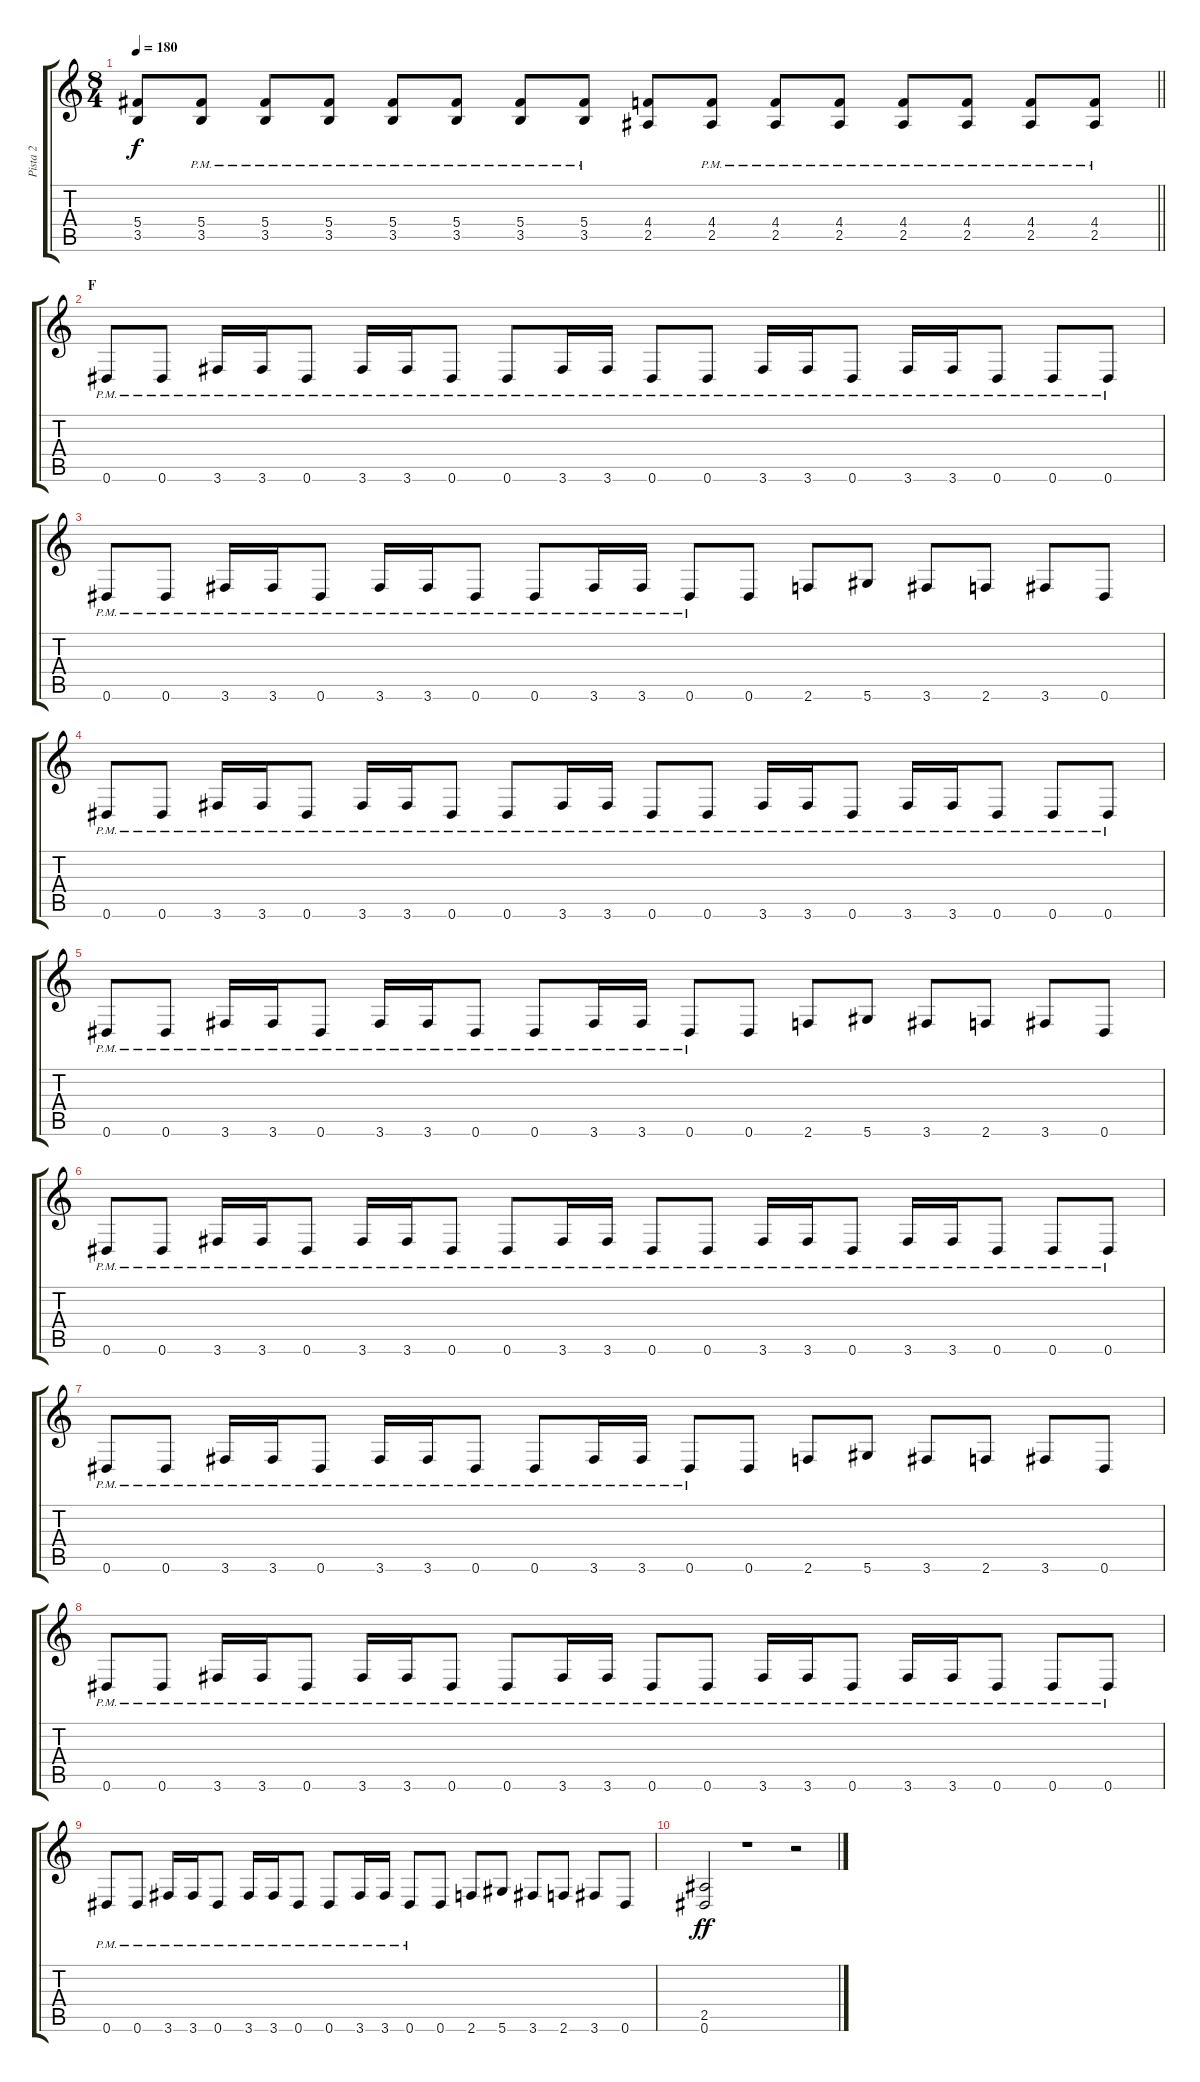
\track ("Pista 2" "Pista 2") {instrument distortionguitar}
\staff {score tabs}
\tuning (Eb4 Bb3 Gb3 Db3 Ab2 Eb2) {hide}
\ts (8 4)
\tempo 180
\clef g2
\barLineRight lightlight
\ks c
(5.4 3.5).8{dy f} (5.4{pm} 3.5{pm}).8 (5.4{pm} 3.5{pm}).8 (5.4{pm} 3.5{pm}).8 (5.4{pm} 3.5{pm}).8 (5.4{pm} 3.5{pm}).8 (5.4{pm} 3.5{pm}).8 (5.4{pm} 3.5{pm}).8 (4.4 2.5).8 (4.4{pm} 2.5{pm}).8 (4.4{pm} 2.5{pm}).8 (4.4{pm} 2.5{pm}).8 (4.4{pm} 2.5{pm}).8 (4.4{pm} 2.5{pm}).8 (4.4{pm} 2.5{pm}).8 (4.4{pm} 2.5{pm}).8 |
\section ("" "F")
0.6{pm}.8 0.6{pm}.8 3.6{pm}.16 3.6{pm}.16 0.6{pm}.8 3.6{pm}.16 3.6{pm}.16 0.6{pm}.8 0.6{pm}.8 3.6{pm}.16 3.6{pm}.16 0.6{pm}.8 0.6{pm}.8 3.6{pm}.16 3.6{pm}.16 0.6{pm}.8 3.6{pm}.16 3.6{pm}.16 0.6{pm}.8 0.6{pm}.8 0.6{pm}.8 |
0.6{pm}.8 0.6{pm}.8 3.6{pm}.16 3.6{pm}.16 0.6{pm}.8 3.6{pm}.16 3.6{pm}.16 0.6{pm}.8 0.6{pm}.8 3.6{pm}.16 3.6{pm}.16 0.6{pm}.8 0.6.8 2.6.8 5.6.8 3.6.8 2.6.8 3.6.8 0.6.8 |
0.6{pm}.8 0.6{pm}.8 3.6{pm}.16 3.6{pm}.16 0.6{pm}.8 3.6{pm}.16 3.6{pm}.16 0.6{pm}.8 0.6{pm}.8 3.6{pm}.16 3.6{pm}.16 0.6{pm}.8 0.6{pm}.8 3.6{pm}.16 3.6{pm}.16 0.6{pm}.8 3.6{pm}.16 3.6{pm}.16 0.6{pm}.8 0.6{pm}.8 0.6{pm}.8 |
0.6{pm}.8 0.6{pm}.8 3.6{pm}.16 3.6{pm}.16 0.6{pm}.8 3.6{pm}.16 3.6{pm}.16 0.6{pm}.8 0.6{pm}.8 3.6{pm}.16 3.6{pm}.16 0.6{pm}.8 0.6.8 2.6.8 5.6.8 3.6.8 2.6.8 3.6.8 0.6.8 |
0.6{pm}.8 0.6{pm}.8 3.6{pm}.16 3.6{pm}.16 0.6{pm}.8 3.6{pm}.16 3.6{pm}.16 0.6{pm}.8 0.6{pm}.8 3.6{pm}.16 3.6{pm}.16 0.6{pm}.8 0.6{pm}.8 3.6{pm}.16 3.6{pm}.16 0.6{pm}.8 3.6{pm}.16 3.6{pm}.16 0.6{pm}.8 0.6{pm}.8 0.6{pm}.8 |
0.6{pm}.8 0.6{pm}.8 3.6{pm}.16 3.6{pm}.16 0.6{pm}.8 3.6{pm}.16 3.6{pm}.16 0.6{pm}.8 0.6{pm}.8 3.6{pm}.16 3.6{pm}.16 0.6{pm}.8 0.6.8 2.6.8 5.6.8 3.6.8 2.6.8 3.6.8 0.6.8 |
0.6{pm}.8 0.6{pm}.8 3.6{pm}.16 3.6{pm}.16 0.6{pm}.8 3.6{pm}.16 3.6{pm}.16 0.6{pm}.8 0.6{pm}.8 3.6{pm}.16 3.6{pm}.16 0.6{pm}.8 0.6{pm}.8 3.6{pm}.16 3.6{pm}.16 0.6{pm}.8 3.6{pm}.16 3.6{pm}.16 0.6{pm}.8 0.6{pm}.8 0.6{pm}.8 |
0.6{pm}.8 0.6{pm}.8 3.6{pm}.16 3.6{pm}.16 0.6{pm}.8 3.6{pm}.16 3.6{pm}.16 0.6{pm}.8 0.6{pm}.8 3.6{pm}.16 3.6{pm}.16 0.6{pm}.8 0.6.8 2.6.8 5.6.8 3.6.8 2.6.8 3.6.8 0.6.8 |
(2.5 0.6).2{dy ff} r.1 r.2
